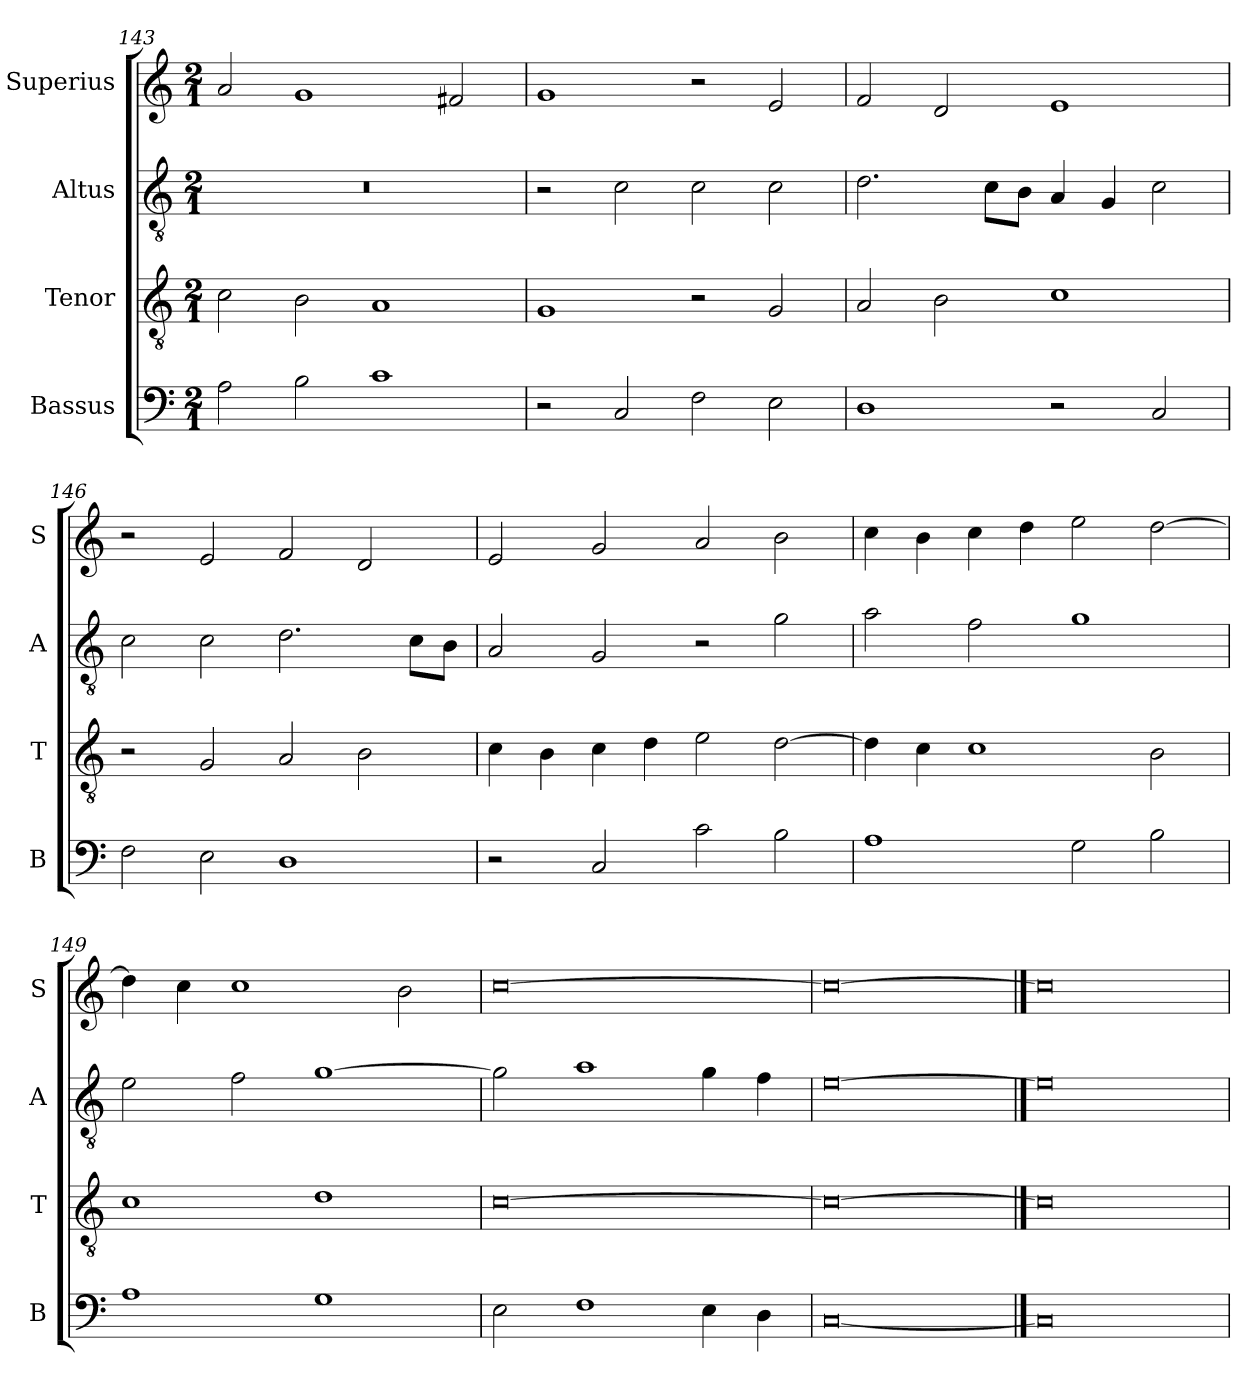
**kern	**kern	**kern	**kern
*part4	*part3	*part2	*part1
*staff4	*staff3	*staff2	*staff1
*I"Bassus	*I"Tenor	*I"Altus	*I"Superius
*I'B	*I'T	*I'A	*I'S
*clefF4	*clefGv2	*clefGv2	*clefG2
*k[]	*k[]	*k[]	*k[]
*C:	*C:	*C:	*C:
*M2/1	*M2/1	*M2/1	*M2/1
=143	=143	=143	=143
2A	2c	0r	2a
2B	2B	.	1g
1c	1A	.	.
.	.	.	2f#X
=144	=144	=144	=144
2r	1G	2r	1g
2C	.	2c	.
2F	2r	2c	2r
2E	2G	2c	2e
=145	=145	=145	=145
1D	2A	2.d	2f
.	2B	.	2d
.	.	8cL	.
.	.	8BJ	.
2r	1c	4A	1e
.	.	4G	.
2C	.	2c	.
=146	=146	=146	=146
2F	2r	2c	2r
2E	2G	2c	2e
1D	2A	2.d	2f
.	2B	.	2d
.	.	8cL	.
.	.	8BJ	.
=147	=147	=147	=147
2r	4c	2A	2e
.	4B	.	.
2C	4c	2G	2g
.	4d	.	.
2c	2e	2r	2a
2B	[2d	2g	2b
=148	=148	=148	=148
1A	4d]	2a	4cc
.	4c	.	4b
.	1c	2f	4cc
.	.	.	4dd
2G	.	1g	2ee
2B	2B	.	[2dd
=149	=149	=149	=149
1A	1c	2e	4dd]
.	.	.	4cc
.	.	2f	1cc
1G	1d	[1g	.
.	.	.	2b
=150	=150	=150	=150
2E	[0c	2g]	[0cc
1F	.	1a	.
4E	.	4g	.
4D	.	4f	.
=151	=151	=151	=151
[0C	0c_	[0e	0cc_
==152	==152	==152	==152
0C]	0c]	0e]	0cc]
=	=	=	=
*-	*-	*-	*-
